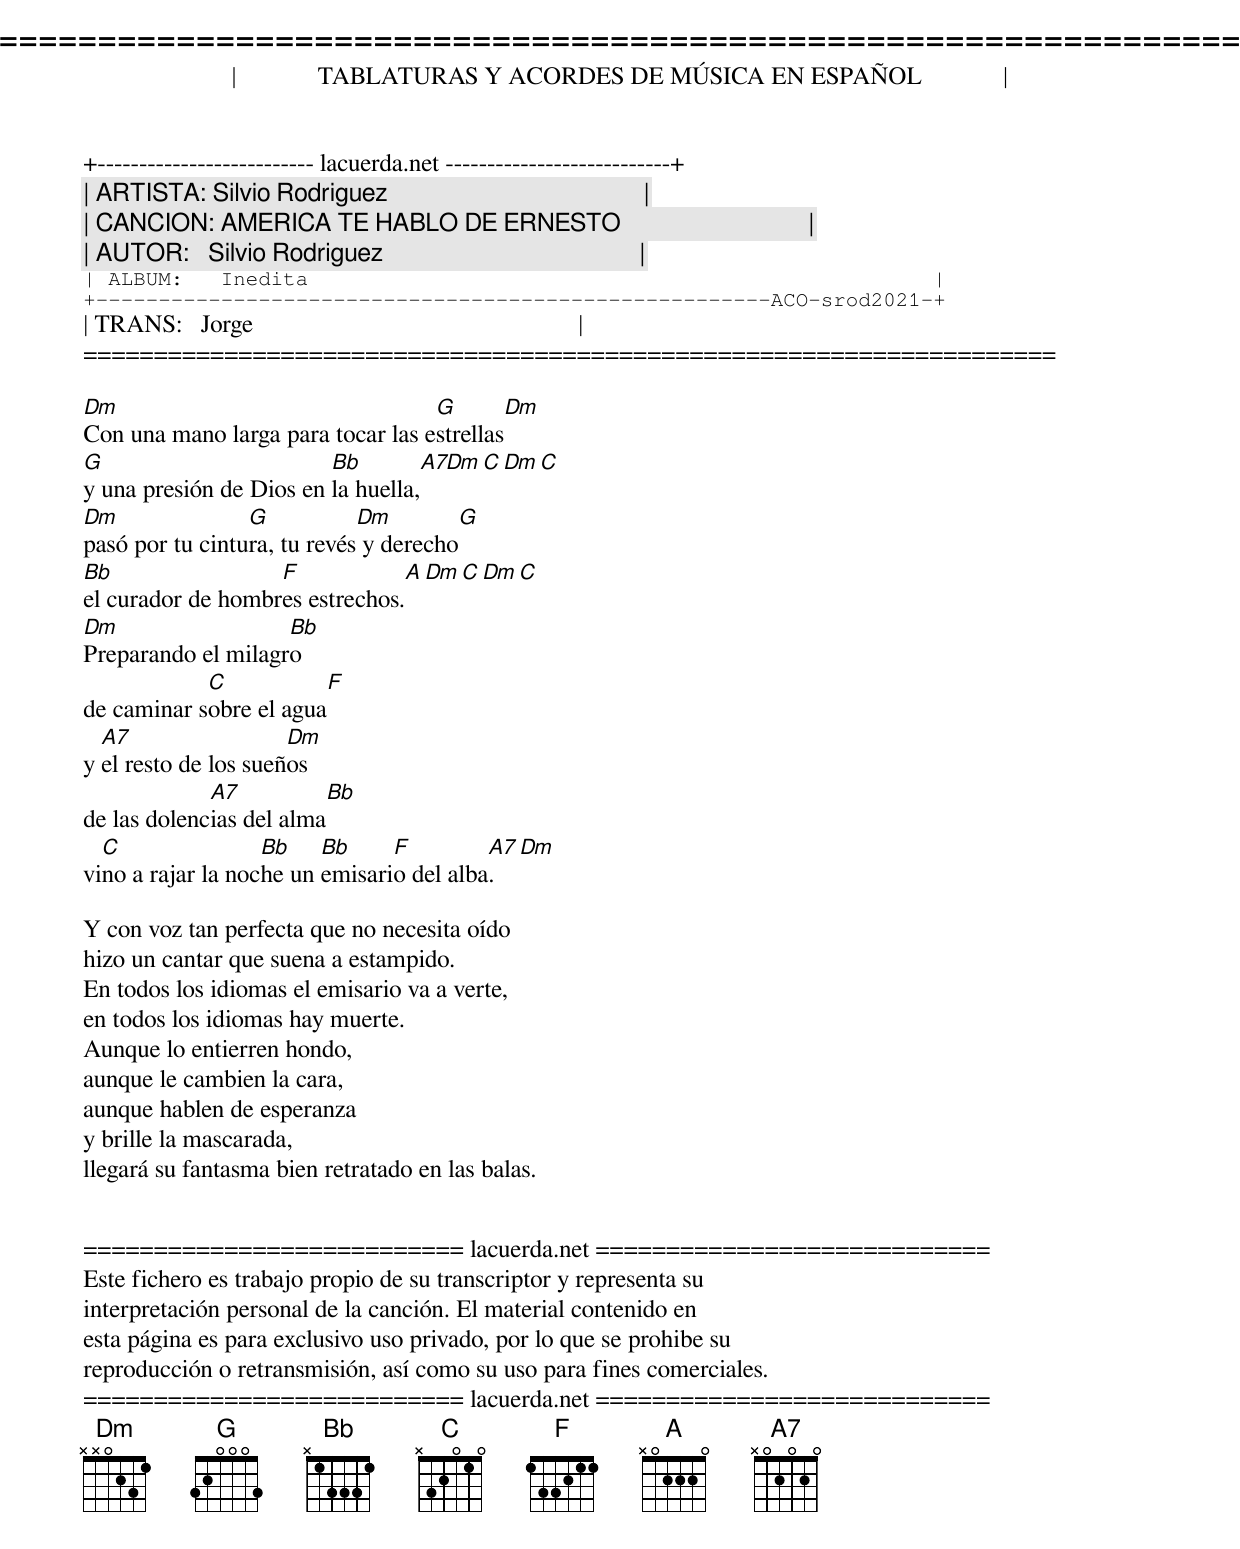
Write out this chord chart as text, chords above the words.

=====================================================================
|             TABLATURAS Y ACORDES DE MÚSICA EN ESPAÑOL             |
+-------------------------- lacuerda.net ---------------------------+
| ARTISTA: Silvio Rodriguez                                         |
| CANCION: AMERICA TE HABLO DE ERNESTO                              |
| AUTOR:   Silvio Rodriguez                                         |
| ALBUM:   Inedita                                                  |
+------------------------------------------------------ACO-srod2021-+
| TRANS:   Jorge                                                    |
=====================================================================

Dm                                 G              Dm
Con una mano larga para tocar las estrellas
G                        Bb        A7Dm  C Dm C
y una presión de Dios en la huella,
Dm               G           Dm         G
pasó por tu cintura, tu revés y derecho
Bb                 F            A  Dm   C Dm C
el curador de hombres estrechos.
Dm                  Bb
Preparando el milagro
            C                 F
de caminar sobre el agua
  A7                  Dm
y el resto de los sueños
             A7              Bb
de las dolencias del alma
  C                Bb    Bb     F         A7 Dm
vino a rajar la noche un emisario del alba.

Y con voz tan perfecta que no necesita oído
hizo un cantar que suena a estampido.
En todos los idiomas el emisario va a verte,
en todos los idiomas hay muerte.
Aunque lo entierren hondo,
aunque le cambien la cara,
aunque hablen de esperanza
y brille la mascarada,
llegará su fantasma bien retratado en las balas.


=========================== lacuerda.net ============================
Este fichero es trabajo propio de su transcriptor y representa su
interpretación personal de la canción. El material contenido en
esta página es para exclusivo uso privado, por lo que se prohibe su
reproducción o retransmisión, así como su uso para fines comerciales.
=========================== lacuerda.net ============================
